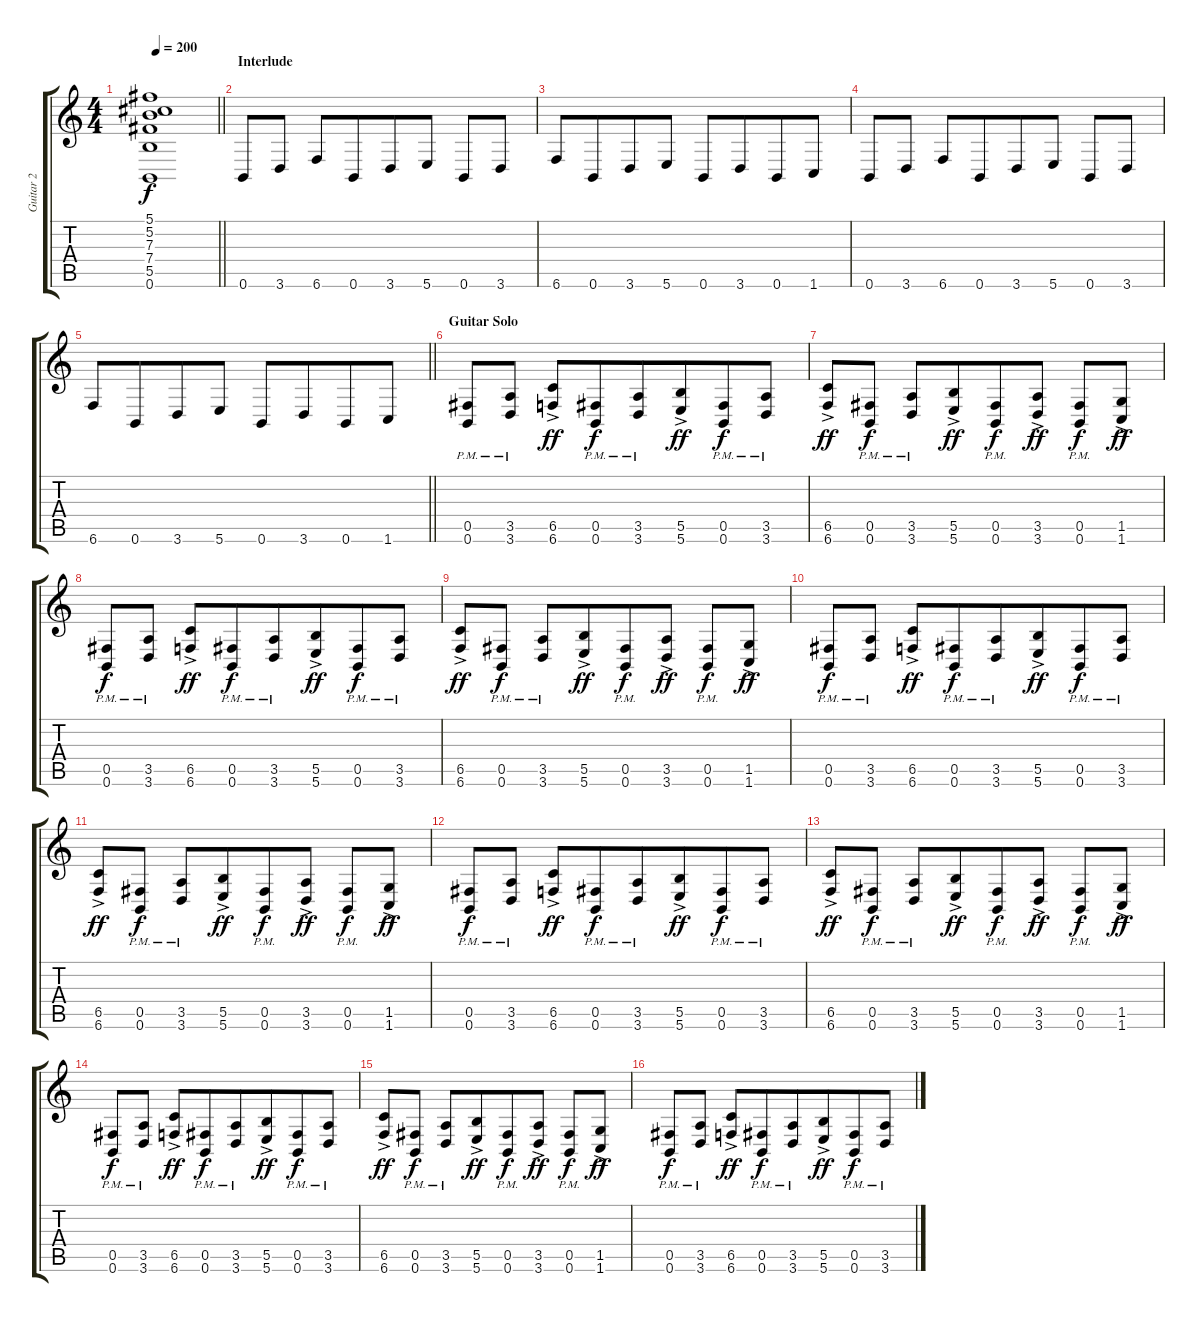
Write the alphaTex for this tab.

\track ("Guitar 2" "Guitar 2") {instrument distortionguitar bank 255}
\staff {score tabs}
\tuning (Db4 Ab3 E3 B2 Gb2 B1) {hide}
\ts (4 4)
\tempo 200
\clef g2
\barLineRight lightlight
\ks c
(5.1{t} 5.2{t} 7.3{t} 7.4{t} 5.5{t} 0.6{t}).1{dy f} |
\section ("" "Interlude")
0.6.8 3.6.8 6.6.8{beam merge} 0.6.8{beam merge} 3.6.8{beam merge} 5.6.8 0.6.8{beam merge} 3.6.8 |
6.6.8 0.6.8{beam merge} 3.6.8 5.6.8 0.6.8{beam merge} 3.6.8{beam merge} 0.6.8 1.6.8 |
0.6.8 3.6.8 6.6.8{beam merge} 0.6.8{beam merge} 3.6.8{beam merge} 5.6.8 0.6.8{beam merge} 3.6.8 |
\barLineRight lightlight
6.6.8 0.6.8{beam merge} 3.6.8 5.6.8 0.6.8{beam merge} 3.6.8{beam merge} 0.6.8 1.6.8 |
\section ("" "Guitar Solo")
(0.5{pm} 0.6{pm}).8 (3.5{pm} 3.6{pm}).8 (6.5{ac} 6.6{ac}).8{dy ff beam merge} (0.5{pm} 0.6{pm}).8{dy f beam merge} (3.5{pm} 3.6{pm}).8{beam merge} (5.5{ac} 5.6{ac}).8{dy ff beam merge} (0.5{pm} 0.6{pm}).8{dy f beam merge} (3.5{pm} 3.6{pm}).8 |
(6.5{ac} 6.6{ac}).8{dy ff} (0.5{pm} 0.6{pm}).8{dy f} (3.5{pm} 3.6{pm}).8{beam merge} (5.5{ac} 5.6{ac}).8{dy ff beam merge} (0.5{pm} 0.6{pm}).8{dy f} (3.5{ac} 3.6{ac}).8{dy ff} (0.5{pm} 0.6{pm}).8{dy f beam merge} (1.5{ac} 1.6{ac}).8{dy ff} |
(0.5{pm} 0.6{pm}).8{dy f} (3.5{pm} 3.6{pm}).8 (6.5{ac} 6.6{ac}).8{dy ff beam merge} (0.5{pm} 0.6{pm}).8{dy f beam merge} (3.5{pm} 3.6{pm}).8{beam merge} (5.5{ac} 5.6{ac}).8{dy ff beam merge} (0.5{pm} 0.6{pm}).8{dy f beam merge} (3.5{pm} 3.6{pm}).8 |
(6.5{ac} 6.6{ac}).8{dy ff} (0.5{pm} 0.6{pm}).8{dy f} (3.5{pm} 3.6{pm}).8{beam merge} (5.5{ac} 5.6{ac}).8{dy ff beam merge} (0.5{pm} 0.6{pm}).8{dy f} (3.5{ac} 3.6{ac}).8{dy ff} (0.5{pm} 0.6{pm}).8{dy f beam merge} (1.5{ac} 1.6{ac}).8{dy ff} |
(0.5{pm} 0.6{pm}).8{dy f} (3.5{pm} 3.6{pm}).8 (6.5{ac} 6.6{ac}).8{dy ff beam merge} (0.5{pm} 0.6{pm}).8{dy f beam merge} (3.5{pm} 3.6{pm}).8{beam merge} (5.5{ac} 5.6{ac}).8{dy ff beam merge} (0.5{pm} 0.6{pm}).8{dy f beam merge} (3.5{pm} 3.6{pm}).8 |
(6.5{ac} 6.6{ac}).8{dy ff} (0.5{pm} 0.6{pm}).8{dy f} (3.5{pm} 3.6{pm}).8{beam merge} (5.5{ac} 5.6{ac}).8{dy ff beam merge} (0.5{pm} 0.6{pm}).8{dy f} (3.5{ac} 3.6{ac}).8{dy ff} (0.5{pm} 0.6{pm}).8{dy f beam merge} (1.5{ac} 1.6{ac}).8{dy ff} |
(0.5{pm} 0.6{pm}).8{dy f} (3.5{pm} 3.6{pm}).8 (6.5{ac} 6.6{ac}).8{dy ff beam merge} (0.5{pm} 0.6{pm}).8{dy f beam merge} (3.5{pm} 3.6{pm}).8{beam merge} (5.5{ac} 5.6{ac}).8{dy ff beam merge} (0.5{pm} 0.6{pm}).8{dy f beam merge} (3.5{pm} 3.6{pm}).8 |
(6.5{ac} 6.6{ac}).8{dy ff} (0.5{pm} 0.6{pm}).8{dy f} (3.5{pm} 3.6{pm}).8{beam merge} (5.5{ac} 5.6{ac}).8{dy ff beam merge} (0.5{pm} 0.6{pm}).8{dy f} (3.5{ac} 3.6{ac}).8{dy ff} (0.5{pm} 0.6{pm}).8{dy f beam merge} (1.5{ac} 1.6{ac}).8{dy ff} |
(0.5{pm} 0.6{pm}).8{dy f} (3.5{pm} 3.6{pm}).8 (6.5{ac} 6.6{ac}).8{dy ff beam merge} (0.5{pm} 0.6{pm}).8{dy f beam merge} (3.5{pm} 3.6{pm}).8{beam merge} (5.5{ac} 5.6{ac}).8{dy ff beam merge} (0.5{pm} 0.6{pm}).8{dy f beam merge} (3.5{pm} 3.6{pm}).8 |
(6.5{ac} 6.6{ac}).8{dy ff} (0.5{pm} 0.6{pm}).8{dy f} (3.5{pm} 3.6{pm}).8{beam merge} (5.5{ac} 5.6{ac}).8{dy ff beam merge} (0.5{pm} 0.6{pm}).8{dy f} (3.5{ac} 3.6{ac}).8{dy ff} (0.5{pm} 0.6{pm}).8{dy f beam merge} (1.5{ac} 1.6{ac}).8{dy ff} |
(0.5{pm} 0.6{pm}).8{dy f} (3.5{pm} 3.6{pm}).8 (6.5{ac} 6.6{ac}).8{dy ff beam merge} (0.5{pm} 0.6{pm}).8{dy f beam merge} (3.5{pm} 3.6{pm}).8{beam merge} (5.5{ac} 5.6{ac}).8{dy ff beam merge} (0.5{pm} 0.6{pm}).8{dy f beam merge} (3.5{pm} 3.6{pm}).8
